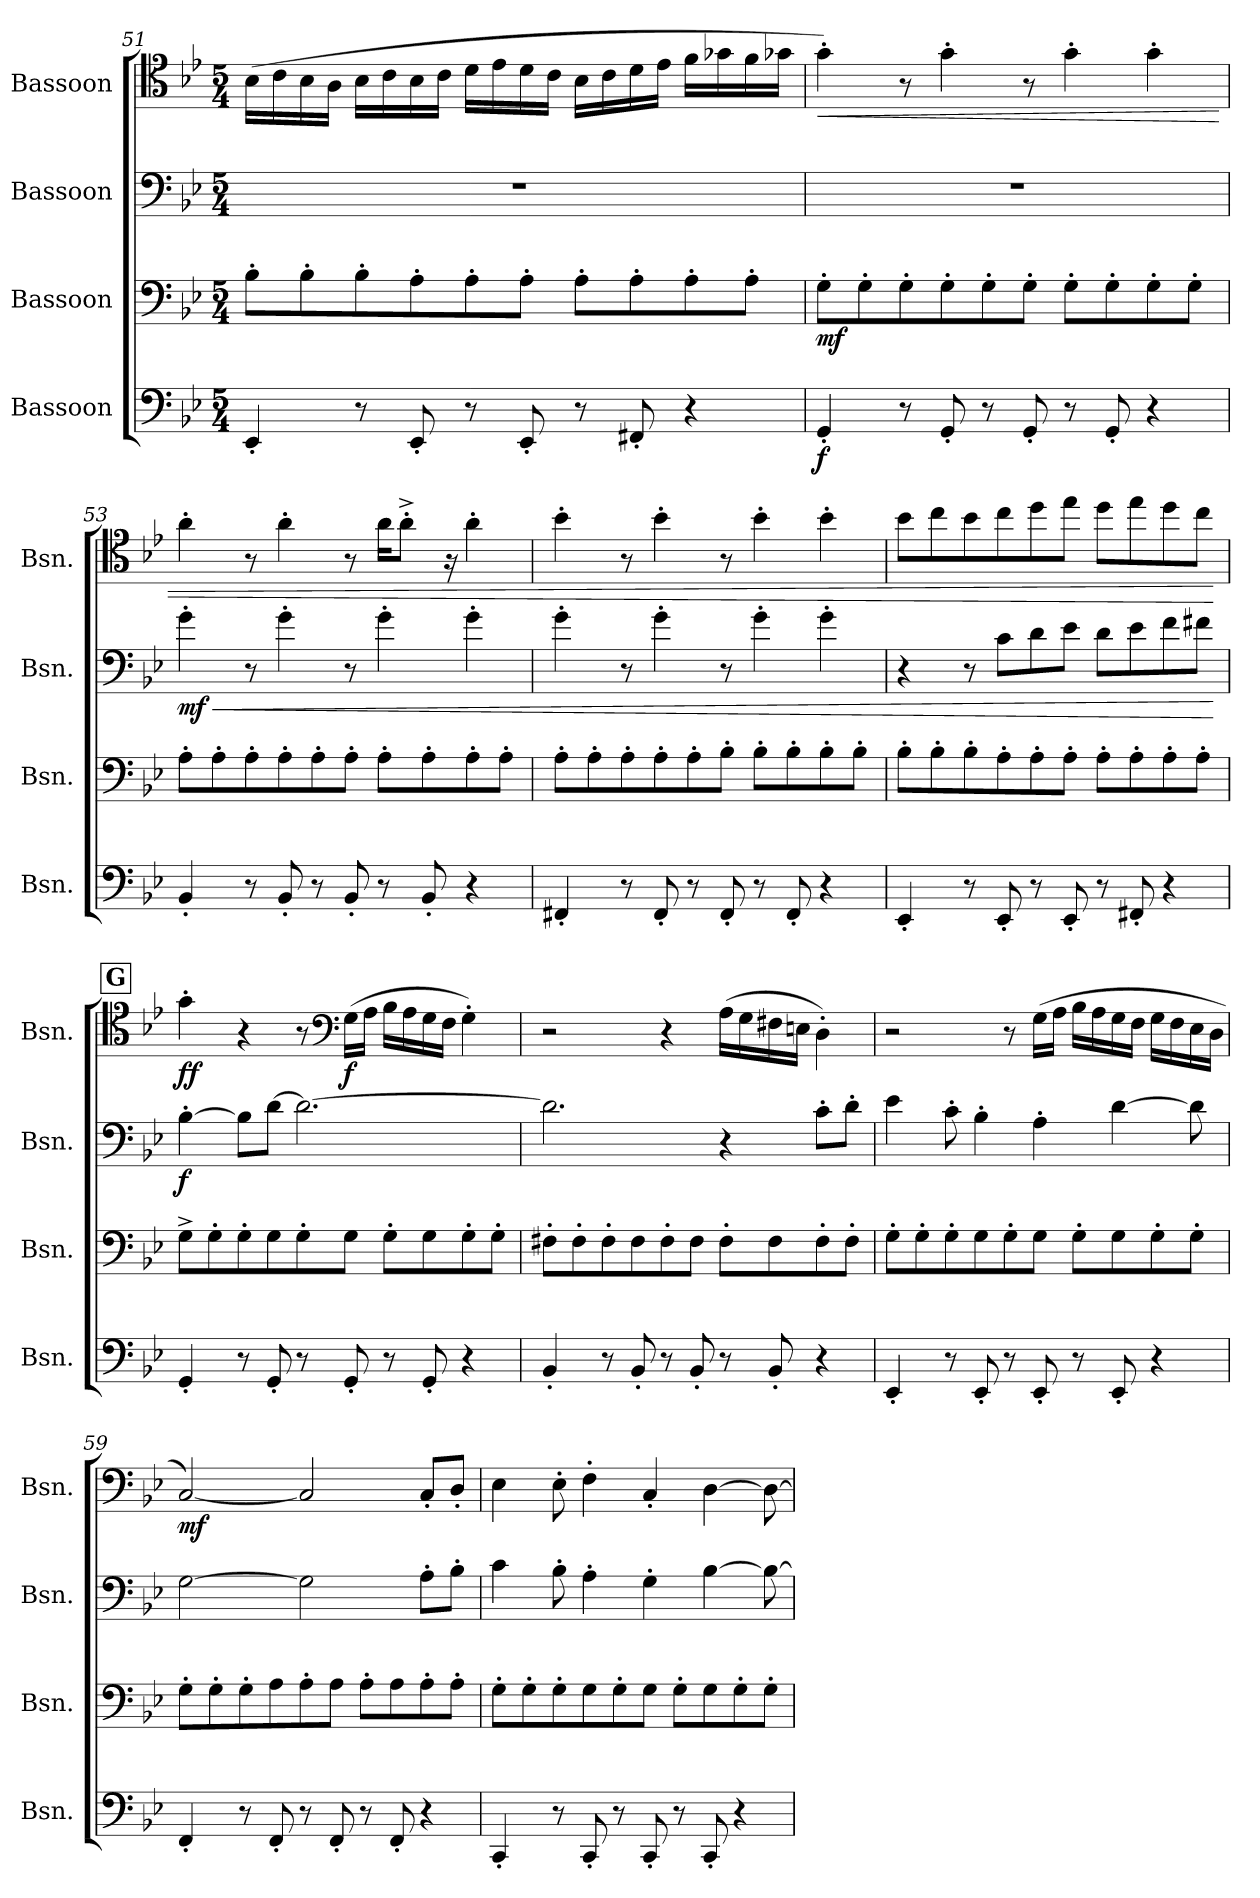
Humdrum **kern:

**kern	**dynam	**kern	**dynam	**kern	**dynam	**kern	**dynam
*part4	*part4	*part3	*part3	*part2	*part2	*part1	*part1
*staff4	*staff4	*staff3	*staff3	*staff2	*staff2	*staff1	*staff1
*I"Bassoon	*	*I"Bassoon	*	*I"Bassoon	*	*I"Bassoon	*
*I'Bsn.	*	*I'Bsn.	*	*I'Bsn.	*	*I'Bsn.	*
*clefF4	*	*clefF4	*	*clefF4	*	*clefC4	*
*k[b-e-]	*	*k[b-e-]	*	*k[b-e-]	*	*k[b-e-]	*
*M5/4	*	*M5/4	*	*M5/4	*	*M5/4	*
=51	=51	=51	=51	=51	=51	=51	=51
4EE-'/	.	8B-'\L	.	4%5r	.	(>16B-\LL	.
.	.	.	.	.	.	16c\	.
.	.	8B-'\	.	.	.	16B-\	.
.	.	.	.	.	.	16A\JJ	.
8r	.	8B-'\	.	.	.	16B-\LL	.
.	.	.	.	.	.	16c\	.
8EE-'/	.	8A'\	.	.	.	16B-\	.
.	.	.	.	.	.	16c\JJ	.
8r	.	8A'\	.	.	.	16d\LL	.
.	.	.	.	.	.	16e-\	.
8EE-'/	.	8A'\J	.	.	.	16d\	.
.	.	.	.	.	.	16c\JJ	.
8r	.	8A'\L	.	.	.	16B-\LL	.
.	.	.	.	.	.	16c\	.
8FF#X'/	.	8A'\	.	.	.	16d\	.
.	.	.	.	.	.	16e-\JJ	.
4r	.	8A'\	.	.	.	16f\LL	.
.	.	.	.	.	.	16g-X\	.
.	.	8A'\J	.	.	.	16f\	.
.	.	.	.	.	.	16g-X\JJ	.
!!LO:LB:g=z
=52	=52	=52	=52	=52	=52	=52	=52
!	!LO:DY:b	!	!LO:DY:b	!	!	!	!LO:HP:b
4GG'/	f	8G'\L	mf	4%5r	.	4g'\)	<
.	.	8G'\	.	.	.	.	.
8r	.	8G'\	.	.	.	8r	.
8GG'/	.	8G'\	.	.	.	4g'\	.
8r	.	8G'\	.	.	.	.	.
8GG'/	.	8G'\J	.	.	.	8r	.
8r	.	8G'\L	.	.	.	4g'\	.
8GG'/	.	8G'\	.	.	.	.	.
4r	.	8G'\	.	.	.	4g'\	.
.	.	8G'\J	.	.	.	.	.
=53	=53	=53	=53	=53	=53	=53	=53
!	!	!	!	!	!LO:HP:b	!	!
!	!	!	!	!	!LO:DY:n=1:b	!	!
4BB-'/	.	8A'\L	.	4g'\	< mf	4a'\	.
.	.	8A'\	.	.	.	.	.
8r	.	8A'\	.	8r	.	8r	.
8BB-'/	.	8A'\	.	4g'\	.	4a'\	.
8r	.	8A'\	.	.	.	.	.
8BB-'/	.	8A'\J	.	8r	.	8r	.
8r	.	8A'\L	.	4g'\	.	16a\KL	.
.	.	.	.	.	.	8a'^\J	.
8BB-'/	.	8A'\	.	.	.	.	.
.	.	.	.	.	.	16r	.
4r	.	8A'\	.	4g'\	.	4a'\	.
.	.	8A'\J	.	.	.	.	.
=54	=54	=54	=54	=54	=54	=54	=54
4FF#X'/	.	8A'\L	.	4g'\	.	4b-'\	.
.	.	8A'\	.	.	.	.	.
8r	.	8A'\	.	8r	.	8r	.
8FF#'/	.	8A'\	.	4g'\	.	4b-'\	.
8r	.	8A'\	.	.	.	.	.
8FF#'/	.	8B-'\J	.	8r	.	8r	.
8r	.	8B-'\L	.	4g'\	.	4b-'\	.
8FF#'/	.	8B-'\	.	.	.	.	.
4r	.	8B-'\	.	4g'\	.	4b-'\	.
.	.	8B-'\J	.	.	.	.	.
=55	=55	=55	=55	=55	=55	=55	=55
4EE-'/	.	8B-'\L	.	4r	.	8b-\L	.
.	.	8B-'\	.	.	.	8cc\	.
8r	.	8B-'\	.	8r	.	8b-\	.
8EE-'/	.	8A'\	.	8c\L	.	8cc\	.
8r	.	8A'\	.	8d\	.	8dd\	.
8EE-'/	.	8A'\J	.	8e-\J	.	8ee-\J	.
8r	.	8A'\L	.	8d\L	.	8dd\L	.
8FF#X'/	.	8A'\	.	8e-\	.	8ee-\	.
4r	.	8A'\	.	8f\	.	8dd\	.
.	.	8A'\J	.	8f#X\J	.	8cc\J	.
.	.	.	.	.	[	.	[
!!LO:LB:g=z
!!LO:REH:place=s1:a:B:fs=14:t=G
=56	=56	=56	=56	=56	=56	=56	=56
!	!	!	!	!	!LO:DY:b	!	!LO:DY:b
4GG'/	.	8G^\L	.	[4B-'\	f	4g'\	ff
.	.	8G'\	.	.	.	.	.
8r	.	8G'\	.	8B-\L]	.	4r	.
8GG'/	.	8G\	.	[8d\J	.	.	.
8r	.	8G'\	.	2.d\_	.	8r	.
*	*	*	*	*	*	*clefF4	*
!	!	!	!	!	!	!	!LO:DY:b
8GG'/	.	8G\J	.	.	.	(>16G\LL	f
.	.	.	.	.	.	16A\JJ	.
8r	.	8G'\L	.	.	.	16B-\LL	.
.	.	.	.	.	.	16A\	.
8GG'/	.	8G\	.	.	.	16G\	.
.	.	.	.	.	.	16F\JJ	.
4r	.	8G'\	.	.	.	4G'\)	.
.	.	8G'\J	.	.	.	.	.
=57	=57	=57	=57	=57	=57	=57	=57
4BB-'/	.	8F#X'\L	.	2.d\]	.	2r	.
.	.	8F#'\	.	.	.	.	.
8r	.	8F#'\	.	.	.	.	.
8BB-'/	.	8F#\	.	.	.	.	.
8r	.	8F#'\	.	.	.	4r	.
8BB-'/	.	8F#\J	.	.	.	.	.
8r	.	8F#'\L	.	4r	.	(>16A\LL	.
.	.	.	.	.	.	16G\	.
8BB-'/	.	8F#\	.	.	.	16F#X\	.
.	.	.	.	.	.	16En\JJ	.
4r	.	8F#'\	.	8c'\L	.	4D'\)	.
.	.	8F#'\J	.	8d'\J	.	.	.
=58	=58	=58	=58	=58	=58	=58	=58
4EE-'/	.	8G'\L	.	4e-\	.	2r	.
.	.	8G'\	.	.	.	.	.
8r	.	8G'\	.	8c'\	.	.	.
8EE-'/	.	8G\	.	4B-'\	.	.	.
8r	.	8G'\	.	.	.	8r	.
8EE-'/	.	8G\J	.	4A'\	.	(>16G\LL	.
.	.	.	.	.	.	16A\JJ	.
8r	.	8G'\L	.	.	.	16B-\LL	.
.	.	.	.	.	.	16A\	.
8EE-'/	.	8G\	.	[4d\	.	16G\	.
.	.	.	.	.	.	16F\JJ	.
4r	.	8G'\	.	.	.	16G\LL	.
.	.	.	.	.	.	16F\	.
.	.	8G'\J	.	8d\]	.	16E-\	.
.	.	.	.	.	.	16D\JJ	.
=59	=59	=59	=59	=59	=59	=59	=59
!	!	!	!	!	!	!	!LO:DY:b
4FF'/	.	8G'\L	.	[2G\	.	[2C/)	mf
.	.	8G'\	.	.	.	.	.
8r	.	8G'\	.	.	.	.	.
8FF'/	.	8A\	.	.	.	.	.
8r	.	8A'\	.	2G\]	.	2C/]	.
8FF'/	.	8A\J	.	.	.	.	.
8r	.	8A'\L	.	.	.	.	.
8FF'/	.	8A\	.	.	.	.	.
4r	.	8A'\	.	8A'\L	.	8C'/L	.
.	.	8A'\J	.	8B-'\J	.	8D'/J	.
!!LO:LB:g=z
=60	=60	=60	=60	=60	=60	=60	=60
4CC'/	.	8G'\L	.	4c\	.	4E-\	.
.	.	8G'\	.	.	.	.	.
8r	.	8G'\	.	8B-'\	.	8E-'\	.
8CC'/	.	8G\	.	4A'\	.	4F'\	.
8r	.	8G'\	.	.	.	.	.
8CC'/	.	8G\J	.	4G'\	.	4C'/	.
8r	.	8G'\L	.	.	.	.	.
8CC'/	.	8G\	.	[4B-\	.	[4D\	.
4r	.	8G'\	.	.	.	.	.
.	.	8G'\J	.	8B-\_	.	8D\_	.
=	=	=	=	=	=	=	=
*-	*-	*-	*-	*-	*-	*-	*-
